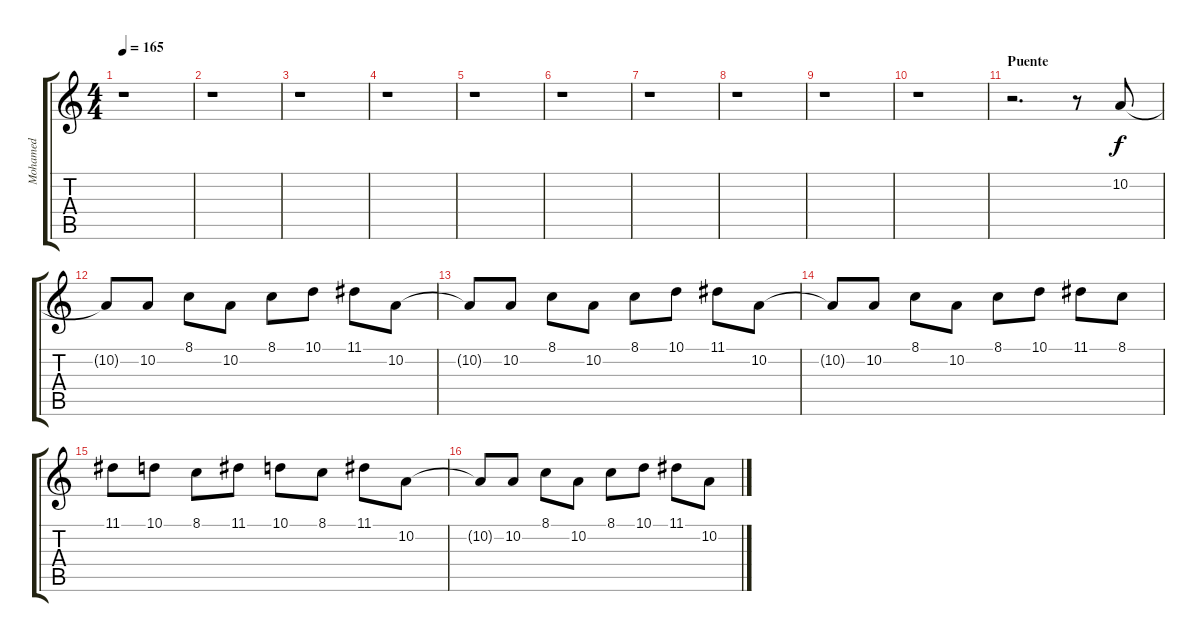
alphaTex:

\track ("Mohamed" "Mohamed") {instrument violin}
\staff {score tabs}
\tuning (E4 B3 G3 D3 A2 E2) {hide}
\ts (4 4)
\tempo 165
\clef g2
\ks c
r.1{dy f} |
r.1 |
r.1 |
r.1 |
r.1 |
r.1 |
r.1 |
r.1 |
r.1 |
r.1 |
\section ("" "Puente")
r.2{d} r.8 10.2.8 |
10.2{t}.8 10.2.8 8.1.8 10.2.8 8.1.8 10.1.8 11.1.8 10.2.8 |
10.2{t}.8 10.2.8 8.1.8 10.2.8 8.1.8 10.1.8 11.1.8 10.2.8 |
10.2{t}.8 10.2.8 8.1.8 10.2.8 8.1.8 10.1.8 11.1.8 8.1.8 |
11.1.8 10.1.8 8.1.8 11.1.8 10.1.8 8.1.8 11.1.8 10.2.8 |
10.2{t}.8 10.2.8 8.1.8 10.2.8 8.1.8 10.1.8 11.1.8 10.2.8
